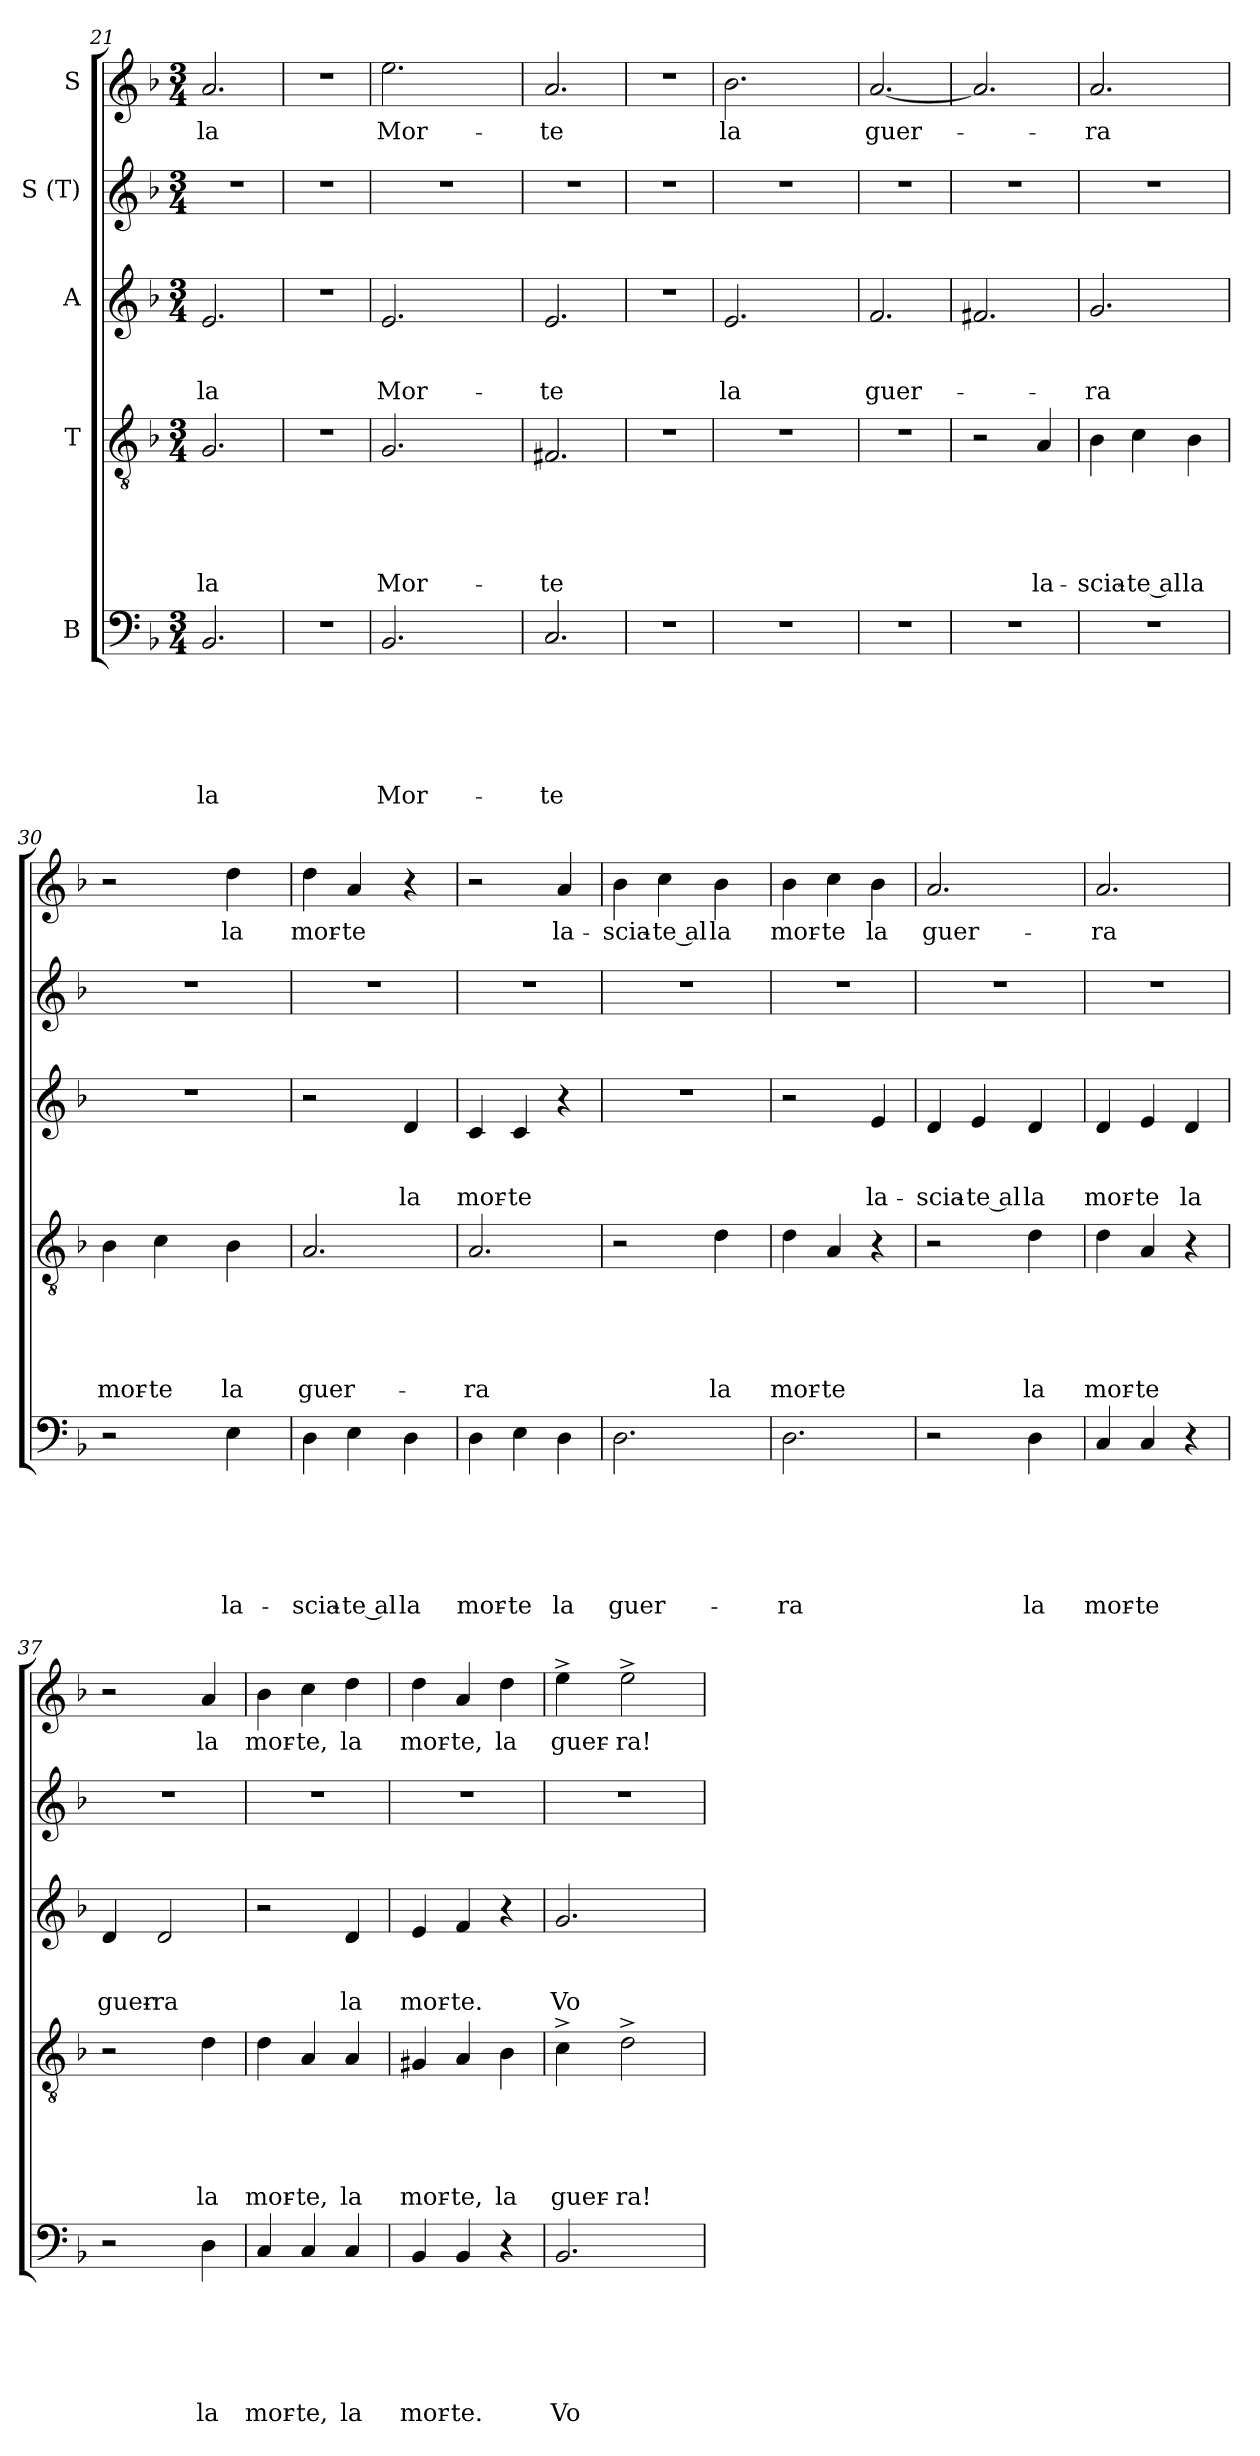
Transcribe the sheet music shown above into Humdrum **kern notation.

**kern	**text	**text	**text	**text	**text	**text	**kern	**text	**text	**text	**text	**text	**kern	**text	**text	**text	**kern	**kern	**text
*part5	*part5	*part5	*part5	*part5	*part5	*part5	*part4	*part4	*part4	*part4	*part4	*part4	*part3	*part3	*part3	*part3	*part2	*part1	*part1
*staff5	*staff5	*staff5	*staff5	*staff5	*staff5	*staff5	*staff4	*staff4	*staff4	*staff4	*staff4	*staff4	*staff3	*staff3	*staff3	*staff3	*staff2	*staff1	*staff1
*I"B	*	*	*	*	*	*	*I"T	*	*	*	*	*	*I"A	*	*	*	*I"S (T)	*I"S	*
*clefF4	*	*	*	*	*	*	*clefGv2	*	*	*	*	*	*clefG2	*	*	*	*clefG2	*clefG2	*
*k[b-]	*	*	*	*	*	*	*k[b-]	*	*	*	*	*	*k[b-]	*	*	*	*k[b-]	*k[b-]	*
*F:	*	*	*	*	*	*	*F:	*	*	*	*	*	*F:	*	*	*	*F:	*F:	*
*M3/4	*	*	*	*	*	*	*M3/4	*	*	*	*	*	*M3/4	*	*	*	*M3/4	*M3/4	*
=21	=21	=21	=21	=21	=21	=21	=21	=21	=21	=21	=21	=21	=21	=21	=21	=21	=21	=21	=21
!	!	!	!	!	!	!LO:LY:b	!	!	!	!	!	!LO:LY:b	!	!	!	!LO:LY:b	!	!	!LO:LY:b
2.BB-/	.	.	.	.	.	-la	2.G/	.	.	.	.	-la	2.e/	.	.	-la	2.r	2.a/	-la
=22	=22	=22	=22	=22	=22	=22	=22	=22	=22	=22	=22	=22	=22	=22	=22	=22	=22	=22	=22
!LO:N:vis=1	!	!	!	!	!	!	!LO:N:vis=1	!	!	!	!	!	!LO:N:vis=1	!	!	!	!	!LO:N:vis=1	!
2.r	.	.	.	.	.	.	2.r	.	.	.	.	.	2.r	.	.	.	2.r	2.r	.
=23	=23	=23	=23	=23	=23	=23	=23	=23	=23	=23	=23	=23	=23	=23	=23	=23	=23	=23	=23
!	!	!	!	!	!	!LO:LY:b	!	!	!	!	!	!LO:LY:b	!	!	!	!LO:LY:b	!	!	!LO:LY:b
*^	*	*	*	*	*	*	*^	*	*	*	*	*	*^	*	*	*	*	*^	*
2.BB-/	8.ryy	.	.	.	.	.	Mor-	2.G/	8.ryy	.	.	.	.	Mor-	2.e/	8.ryy	.	.	Mor-	2.r	2.ee\	8ryy	Mor-
.	.	.	.	.	.	.	.	.	.	.	.	.	.	.	.	.	.	.	.	.	.	32ryy	.
.	.	.	.	.	.	.	.	.	.	.	.	.	.	.	.	.	.	.	.	.	.	2ryy	.
.	2ryy	.	.	.	.	.	.	.	2ryy	.	.	.	.	.	.	2ryy	.	.	.	.	.	.	.
.	.	.	.	.	.	.	.	.	.	.	.	.	.	.	.	.	.	.	.	.	.	16.ryy	.
.	16ryy	.	.	.	.	.	.	.	16ryy	.	.	.	.	.	.	16ryy	.	.	.	.	.	.	.
=24	=24	=24	=24	=24	=24	=24	=24	=24	=24	=24	=24	=24	=24	=24	=24	=24	=24	=24	=24	=24	=24	=24	=24
!	!	!	!	!	!	!	!LO:LY:b	!	!	!	!	!	!	!LO:LY:b	!	!	!	!	!LO:LY:b	!	!	!	!LO:LY:b
*v	*v	*	*	*	*	*	*	*	*	*	*	*	*	*	*v	*v	*	*	*	*	*v	*v	*
*	*	*	*	*	*	*	*v	*v	*	*	*	*	*	*	*	*	*	*	*	*
2.C/	.	.	.	.	.	-te	2.F#X/	.	.	.	.	-te	2.e/	.	.	-te	2.r	2.a/	-te
=25	=25	=25	=25	=25	=25	=25	=25	=25	=25	=25	=25	=25	=25	=25	=25	=25	=25	=25	=25
!LO:N:vis=1	!	!	!	!	!	!	!LO:N:vis=1	!	!	!	!	!	!LO:N:vis=1	!	!	!	!	!LO:N:vis=1	!
2.r	.	.	.	.	.	.	2.r	.	.	.	.	.	2.r	.	.	.	2.r	2.r	.
=26	=26	=26	=26	=26	=26	=26	=26	=26	=26	=26	=26	=26	=26	=26	=26	=26	=26	=26	=26
!LO:N:vis=1	!	!	!	!	!	!	!LO:N:vis=1	!	!	!	!	!	!	!	!	!LO:LY:b	!	!	!LO:LY:b
*	*	*	*	*	*	*	*	*	*	*	*	*	*^	*	*	*	*	*^	*
2.r	.	.	.	.	.	.	2.r	.	.	.	.	.	2.e/	8ryy	.	.	la	2.r	2.b-\	8ryy	la
.	.	.	.	.	.	.	.	.	.	.	.	.	.	32ryy	.	.	.	.	.	2ryy	.
.	.	.	.	.	.	.	.	.	.	.	.	.	.	2ryy	.	.	.	.	.	.	.
.	.	.	.	.	.	.	.	.	.	.	.	.	.	.	.	.	.	.	.	8ryy	.
.	.	.	.	.	.	.	.	.	.	.	.	.	.	16.ryy	.	.	.	.	.	.	.
=27	=27	=27	=27	=27	=27	=27	=27	=27	=27	=27	=27	=27	=27	=27	=27	=27	=27	=27	=27	=27	=27
!LO:N:vis=1	!	!	!	!	!	!	!LO:N:vis=1	!	!	!	!	!	!	!	!	!	!LO:LY:b	!	!	!	!LO:LY:b
*	*	*	*	*	*	*	*	*	*	*	*	*	*v	*v	*	*	*	*	*v	*v	*
2.r	.	.	.	.	.	.	2.r	.	.	.	.	.	2.f/	.	.	guer-	2.r	[<2.a/	guer-
=28	=28	=28	=28	=28	=28	=28	=28	=28	=28	=28	=28	=28	=28	=28	=28	=28	=28	=28	=28
!LO:N:vis=1	!	!	!	!	!	!	!	!	!	!	!	!	!	!	!	!	!	!	!
2.r	.	.	.	.	.	.	2r	.	.	.	.	.	2.f#X/	.	.	.	2.r	2.a/]	.
!	!	!	!	!	!	!	!	!	!	!	!	!LO:LY:b	!	!	!	!	!	!	!
.	.	.	.	.	.	.	4A/	.	.	.	.	la-	.	.	.	.	.	.	.
=29	=29	=29	=29	=29	=29	=29	=29	=29	=29	=29	=29	=29	=29	=29	=29	=29	=29	=29	=29
!LO:N:vis=1	!	!	!	!	!	!	!	!	!	!	!	!LO:LY:b	!	!	!	!LO:LY:b	!	!	!LO:LY:b
2.r	.	.	.	.	.	.	4B-\	.	.	.	.	-scia-	2.g/	.	.	-ra	2.r	2.a/	-ra
!	!	!	!	!	!	!	!	!	!	!	!	!LO:LY:b:rj	!	!	!	!	!	!	!
.	.	.	.	.	.	.	4c\	.	.	.	.	te al	.	.	.	.	.	.	.
!	!	!	!	!	!	!	!	!	!	!	!	!LO:LY:b	!	!	!	!	!	!	!
.	.	.	.	.	.	.	4B-\	.	.	.	.	-la	.	.	.	.	.	.	.
=30	=30	=30	=30	=30	=30	=30	=30	=30	=30	=30	=30	=30	=30	=30	=30	=30	=30	=30	=30
!	!	!	!	!	!	!	!	!	!	!	!	!LO:LY:b	!LO:N:vis=1	!	!	!	!	!	!
*^	*	*	*	*	*	*	*	*	*	*	*	*	*	*	*	*	*	*^	*
2r	4...ryy	.	.	.	.	.	.	4B-\	.	.	.	.	mor-	2.r	.	.	.	2.r	2r	4ryy	.
!	!	!	!	!	!	!	!	!	!	!	!	!	!LO:LY:b	!	!	!	!	!	!	!	!
.	.	.	.	.	.	.	.	4c\	.	.	.	.	-te	.	.	.	.	.	.	8ryy	.
.	.	.	.	.	.	.	.	.	.	.	.	.	.	.	.	.	.	.	.	32ryy	.
.	.	.	.	.	.	.	.	.	.	.	.	.	.	.	.	.	.	.	.	4ryy	.
.	4ryy	.	.	.	.	.	.	.	.	.	.	.	.	.	.	.	.	.	.	.	.
!	!	!	!	!	!	!	!LO:LY:b	!	!	!	!	!	!LO:LY:b	!	!	!	!	!	!	!	!LO:LY:b
4E\	.	.	.	.	.	.	la-	4B-\	.	.	.	.	la	.	.	.	.	.	4dd\	.	la
.	.	.	.	.	.	.	.	.	.	.	.	.	.	.	.	.	.	.	.	16.ryy	.
.	32ryy	.	.	.	.	.	.	.	.	.	.	.	.	.	.	.	.	.	.	.	.
!!LO:PB:g=z
=31	=31	=31	=31	=31	=31	=31	=31	=31	=31	=31	=31	=31	=31	=31	=31	=31	=31	=31	=31	=31	=31
!	!	!	!	!	!	!	!LO:LY:b	!	!	!	!	!	!LO:LY:b	!	!	!	!	!	!	!	!LO:LY:b
*v	*v	*	*	*	*	*	*	*	*	*	*	*	*	*^	*	*	*	*	*v	*v	*
4D\	.	.	.	.	.	-scia-	2.A/	.	.	.	.	guer-	2r	4...ryy	.	.	.	2.r	4dd\	mor-
!	!	!	!	!	!	!LO:LY:b:rj	!	!	!	!	!	!	!	!	!	!	!	!	!	!LO:LY:b
4E\	.	.	.	.	.	te al	.	.	.	.	.	.	.	.	.	.	.	.	4a/	-te
.	.	.	.	.	.	.	.	.	.	.	.	.	.	4ryy	.	.	.	.	.	.
!	!	!	!	!	!	!LO:LY:b	!	!	!	!	!	!	!	!	!	!	!LO:LY:b	!	!	!
4D\	.	.	.	.	.	-la	.	.	.	.	.	.	4d/	.	.	.	la	.	4r	.
.	.	.	.	.	.	.	.	.	.	.	.	.	.	32ryy	.	.	.	.	.	.
=32	=32	=32	=32	=32	=32	=32	=32	=32	=32	=32	=32	=32	=32	=32	=32	=32	=32	=32	=32	=32
!	!	!	!	!	!	!LO:LY:b	!	!	!	!	!	!LO:LY:b	!	!	!	!	!LO:LY:b	!	!	!
*	*	*	*	*	*	*	*	*	*	*	*	*	*v	*v	*	*	*	*	*	*
4D\	.	.	.	.	.	mor-	2.A/	.	.	.	.	-ra	4c/	.	.	mor-	2.r	2r	.
!	!	!	!	!	!	!LO:LY:b	!	!	!	!	!	!	!	!	!	!LO:LY:b	!	!	!
4E\	.	.	.	.	.	-te	.	.	.	.	.	.	4c/	.	.	-te	.	.	.
!	!	!	!	!	!	!LO:LY:b	!	!	!	!	!	!	!	!	!	!	!	!	!LO:LY:b
4D\	.	.	.	.	.	la	.	.	.	.	.	.	4r	.	.	.	.	4a/	la-
=33	=33	=33	=33	=33	=33	=33	=33	=33	=33	=33	=33	=33	=33	=33	=33	=33	=33	=33	=33
!	!	!	!	!	!	!LO:LY:b	!	!	!	!	!	!	!LO:N:vis=1	!	!	!	!	!	!LO:LY:b
*	*	*	*	*	*	*	*^	*	*	*	*	*	*	*	*	*	*	*	*
2.D\	.	.	.	.	.	guer-	2r	4..ryy	.	.	.	.	.	2.r	.	.	.	2.r	4b-\	-scia-
!	!	!	!	!	!	!	!	!	!	!	!	!	!	!	!	!	!	!	!	!LO:LY:b:rj
.	.	.	.	.	.	.	.	.	.	.	.	.	.	.	.	.	.	.	4cc\	te al
.	.	.	.	.	.	.	.	4ryy	.	.	.	.	.	.	.	.	.	.	.	.
!	!	!	!	!	!	!	!	!	!	!	!	!	!LO:LY:b	!	!	!	!	!	!	!LO:LY:b
.	.	.	.	.	.	.	4d\	.	.	.	.	.	la	.	.	.	.	.	4b-\	-la
.	.	.	.	.	.	.	.	16ryy	.	.	.	.	.	.	.	.	.	.	.	.
=34	=34	=34	=34	=34	=34	=34	=34	=34	=34	=34	=34	=34	=34	=34	=34	=34	=34	=34	=34	=34
!	!	!	!	!	!	!LO:LY:b	!	!	!	!	!	!	!LO:LY:b	!	!	!	!	!	!	!LO:LY:b
*	*	*	*	*	*	*	*v	*v	*	*	*	*	*	*	*	*	*	*	*	*
2.D\	.	.	.	.	.	-ra	4d\	.	.	.	.	mor-	2r	.	.	.	2.r	4b-\	mor-
!	!	!	!	!	!	!	!	!	!	!	!	!LO:LY:b	!	!	!	!	!	!	!LO:LY:b
.	.	.	.	.	.	.	4A/	.	.	.	.	-te	.	.	.	.	.	4cc\	-te
!	!	!	!	!	!	!	!	!	!	!	!	!	!	!	!	!LO:LY:b	!	!	!LO:LY:b
.	.	.	.	.	.	.	4r	.	.	.	.	.	4e/	.	.	la-	.	4b-\	la
=35	=35	=35	=35	=35	=35	=35	=35	=35	=35	=35	=35	=35	=35	=35	=35	=35	=35	=35	=35
!	!	!	!	!	!	!	!	!	!	!	!	!	!	!	!	!LO:LY:b	!	!	!LO:LY:b
*^	*	*	*	*	*	*	*	*	*	*	*	*	*	*	*	*	*	*	*
2r	4..ryy	.	.	.	.	.	.	2r	.	.	.	.	.	4d/	.	.	-scia-	2.r	2.a/	guer-
!	!	!	!	!	!	!	!	!	!	!	!	!	!	!	!	!	!LO:LY:b:rj	!	!	!
.	.	.	.	.	.	.	.	.	.	.	.	.	.	4e/	.	.	te al	.	.	.
.	4ryy	.	.	.	.	.	.	.	.	.	.	.	.	.	.	.	.	.	.	.
!	!	!	!	!	!	!	!LO:LY:b	!	!	!	!	!	!LO:LY:b	!	!	!	!LO:LY:b	!	!	!
4D\	.	.	.	.	.	.	la	4d\	.	.	.	.	la	4d/	.	.	-la	.	.	.
.	16ryy	.	.	.	.	.	.	.	.	.	.	.	.	.	.	.	.	.	.	.
=36	=36	=36	=36	=36	=36	=36	=36	=36	=36	=36	=36	=36	=36	=36	=36	=36	=36	=36	=36	=36
!	!	!	!	!	!	!	!LO:LY:b	!	!	!	!	!	!LO:LY:b	!	!	!	!LO:LY:b	!	!	!LO:LY:b
*v	*v	*	*	*	*	*	*	*	*	*	*	*	*	*	*	*	*	*	*	*
4C/	.	.	.	.	.	mor-	4d\	.	.	.	.	mor-	4d/	.	.	mor-	2.r	2.a/	-ra
!	!	!	!	!	!	!LO:LY:b	!	!	!	!	!	!LO:LY:b	!	!	!	!LO:LY:b	!	!	!
4C/	.	.	.	.	.	-te	4A/	.	.	.	.	-te	4e/	.	.	-te	.	.	.
!	!	!	!	!	!	!	!	!	!	!	!	!	!	!	!	!LO:LY:b	!	!	!
4r	.	.	.	.	.	.	4r	.	.	.	.	.	4d/	.	.	la	.	.	.
=37	=37	=37	=37	=37	=37	=37	=37	=37	=37	=37	=37	=37	=37	=37	=37	=37	=37	=37	=37
!	!	!	!	!	!	!	!	!	!	!	!	!	!	!	!	!LO:LY:b	!	!	!
2r	.	.	.	.	.	.	2r	.	.	.	.	.	4d/	.	.	guer-	2.r	2r	.
!	!	!	!	!	!	!	!	!	!	!	!	!	!	!	!	!LO:LY:b	!	!	!
.	.	.	.	.	.	.	.	.	.	.	.	.	2d/	.	.	-ra	.	.	.
!	!	!	!	!	!	!LO:LY:b	!	!	!	!	!	!LO:LY:b	!	!	!	!	!	!	!LO:LY:b
4D\	.	.	.	.	.	la	4d\	.	.	.	.	la	.	.	.	.	.	4a/	la
=38	=38	=38	=38	=38	=38	=38	=38	=38	=38	=38	=38	=38	=38	=38	=38	=38	=38	=38	=38
!	!	!	!	!	!	!LO:LY:b	!	!	!	!	!	!LO:LY:b	!	!	!	!	!	!	!LO:LY:b
4C/	.	.	.	.	.	mor-	4d\	.	.	.	.	mor-	2r	.	.	.	2.r	4b-\	mor-
!	!	!	!	!	!	!LO:LY:b	!	!	!	!	!	!LO:LY:b	!	!	!	!	!	!	!LO:LY:b
4C/	.	.	.	.	.	-te,	4A/	.	.	.	.	-te,	.	.	.	.	.	4cc\	-te,
!	!	!	!	!	!	!LO:LY:b	!	!	!	!	!	!LO:LY:b	!	!	!	!LO:LY:b	!	!	!LO:LY:b
4C/	.	.	.	.	.	la	4A/	.	.	.	.	la	4d/	.	.	la	.	4dd\	la
=39	=39	=39	=39	=39	=39	=39	=39	=39	=39	=39	=39	=39	=39	=39	=39	=39	=39	=39	=39
!	!	!	!	!	!	!LO:LY:b	!	!	!	!	!	!LO:LY:b	!	!	!	!LO:LY:b	!	!	!LO:LY:b
4BB-/	.	.	.	.	.	mor-	4G#X/	.	.	.	.	mor-	4e/	.	.	mor-	2.r	4dd\	mor-
!	!	!	!	!	!	!LO:LY:b	!	!	!	!	!	!LO:LY:b	!	!	!	!LO:LY:b	!	!	!LO:LY:b
4BB-/	.	.	.	.	.	-te.	4A/	.	.	.	.	-te,	4f/	.	.	-te.	.	4a/	-te,
!	!	!	!	!	!	!	!	!	!	!	!	!LO:LY:b	!	!	!	!	!	!	!LO:LY:b
4r	.	.	.	.	.	.	4B-\	.	.	.	.	la	4r	.	.	.	.	4dd\	la
!!LO:LB:g=z
=40	=40	=40	=40	=40	=40	=40	=40	=40	=40	=40	=40	=40	=40	=40	=40	=40	=40	=40	=40
!	!	!	!	!	!	!LO:LY:b	!	!	!	!	!	!LO:LY:b	!	!	!	!LO:LY:b	!	!	!LO:LY:b
*^	*	*	*	*	*	*	*	*	*	*	*	*	*^	*	*	*	*	*	*
2.BB-/	8ryy	.	.	.	.	.	Vo-	4c^>\	.	.	.	.	guer-	2.g/	8ryy	.	.	Vo-	2.r	4ee^>\	guer-
.	32ryy	.	.	.	.	.	.	.	.	.	.	.	.	.	32ryy	.	.	.	.	.	.
.	2ryy	.	.	.	.	.	.	.	.	.	.	.	.	.	2ryy	.	.	.	.	.	.
!	!	!	!	!	!	!	!	!	!	!	!	!	!LO:LY:b	!	!	!	!	!	!	!	!LO:LY:b
.	.	.	.	.	.	.	.	2d^>\	.	.	.	.	-ra!	.	.	.	.	.	.	2ee^>\	-ra!
.	16.ryy	.	.	.	.	.	.	.	.	.	.	.	.	.	16.ryy	.	.	.	.	.	.
*v	*v	*	*	*	*	*	*	*	*	*	*	*	*	*v	*v	*	*	*	*	*	*
=	=	=	=	=	=	=	=	=	=	=	=	=	=	=	=	=	=	=	=
*-	*-	*-	*-	*-	*-	*-	*-	*-	*-	*-	*-	*-	*-	*-	*-	*-	*-	*-	*-
